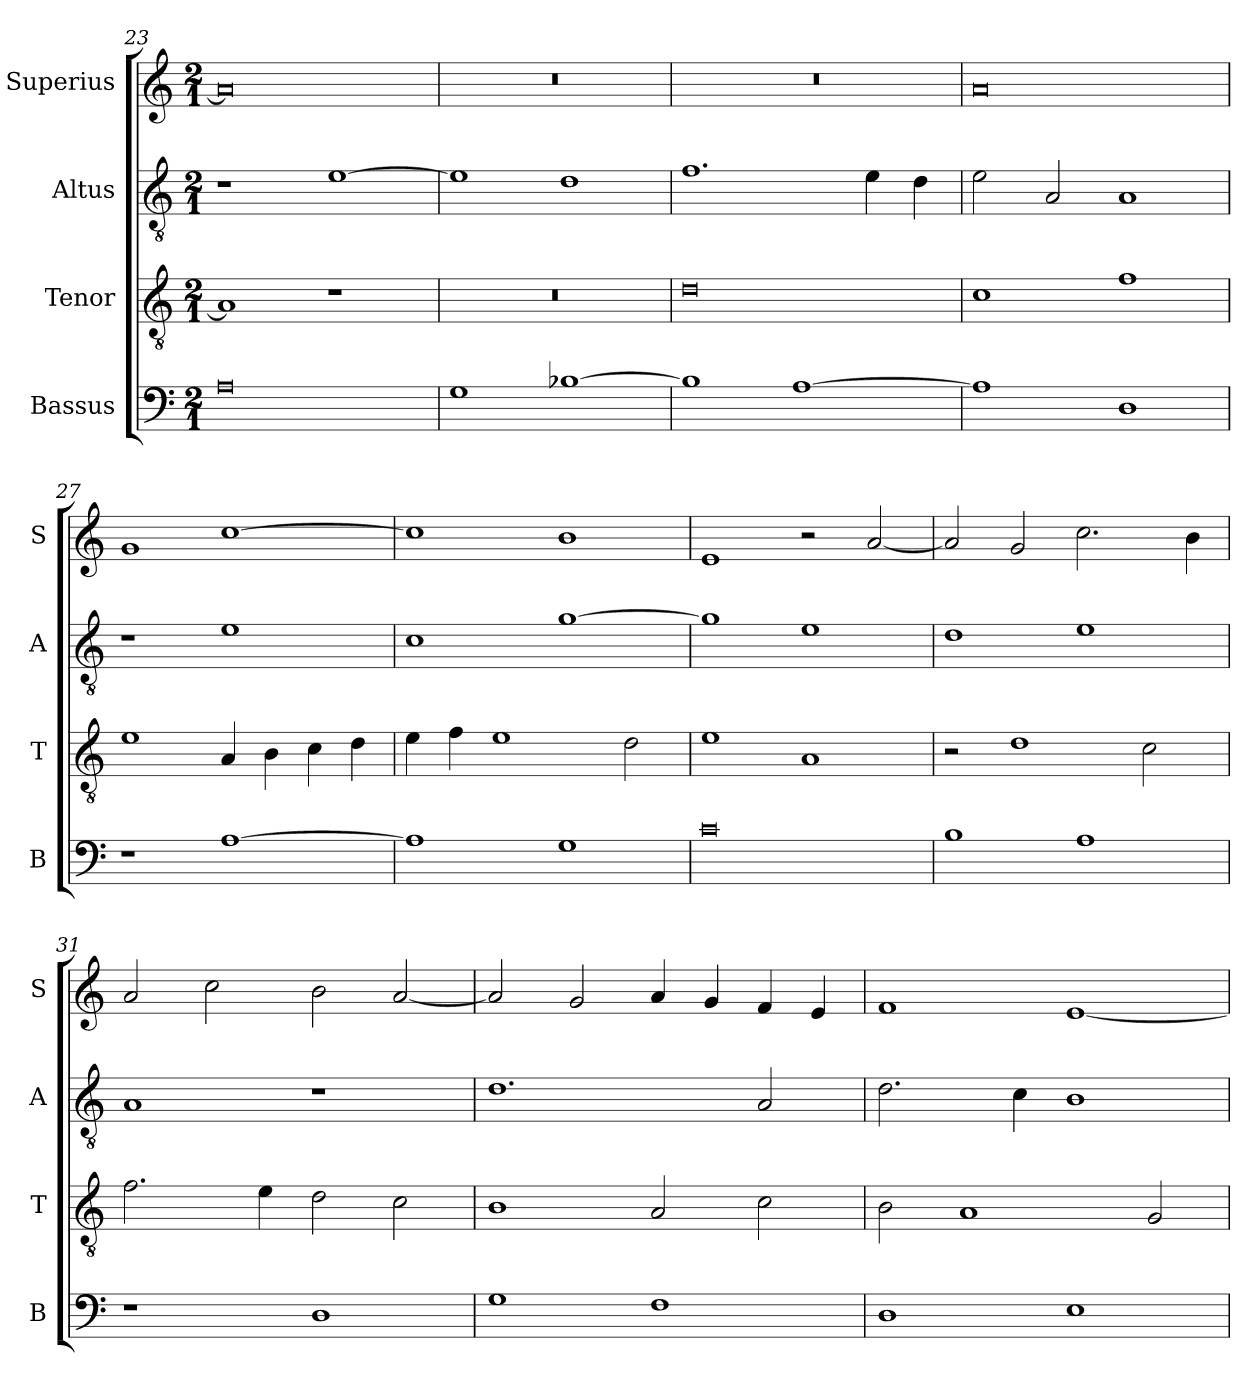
**kern	**kern	**kern	**kern
*part4	*part3	*part2	*part1
*staff4	*staff3	*staff2	*staff1
*I"Bassus	*I"Tenor	*I"Altus	*I"Superius
*I'B	*I'T	*I'A	*I'S
*clefF4	*clefGv2	*clefGv2	*clefG2
*k[]	*k[]	*k[]	*k[]
*C:	*C:	*C:	*C:
*M2/1	*M2/1	*M2/1	*M2/1
=23	=23	=23	=23
0A	1A]	1r	0a]
.	1r	[1e	.
=24	=24	=24	=24
1G	0r	1e]	0r
[1B-X	.	1d	.
=25	=25	=25	=25
1B-]	0d	1.f	0r
[1A	.	.	.
.	.	4e	.
.	.	4d	.
=26	=26	=26	=26
1A]	1c	2e	0a
.	.	2A	.
1D	1f	1A	.
=27	=27	=27	=27
1r	1e	1r	1g
[1A	4A	1e	[1cc
.	4B	.	.
.	4c	.	.
.	4d	.	.
=28	=28	=28	=28
1A]	4e	1c	1cc]
.	4f	.	.
.	1e	.	.
1G	.	[1g	1b
.	2d	.	.
=29	=29	=29	=29
0c	1e	1g]	1e
.	1A	1e	2r
.	.	.	[2a
=30	=30	=30	=30
1B	2r	1d	2a]
.	1d	.	2g
1A	.	1e	2.cc
.	2c	.	.
.	.	.	4b
=31	=31	=31	=31
1r	2.f	1A	2a
.	.	.	2cc
.	4e	.	.
1D	2d	1r	2b
.	2c	.	[2a
=32	=32	=32	=32
1G	1B	1.d	2a]
.	.	.	2g
1F	2A	.	4a
.	.	.	4g
.	2c	2A	4f
.	.	.	4e
=33	=33	=33	=33
1D	2B	2.d	1f
.	1A	.	.
.	.	4c	.
1E	.	1B	[1e
.	2G	.	.
=	=	=	=
*-	*-	*-	*-
